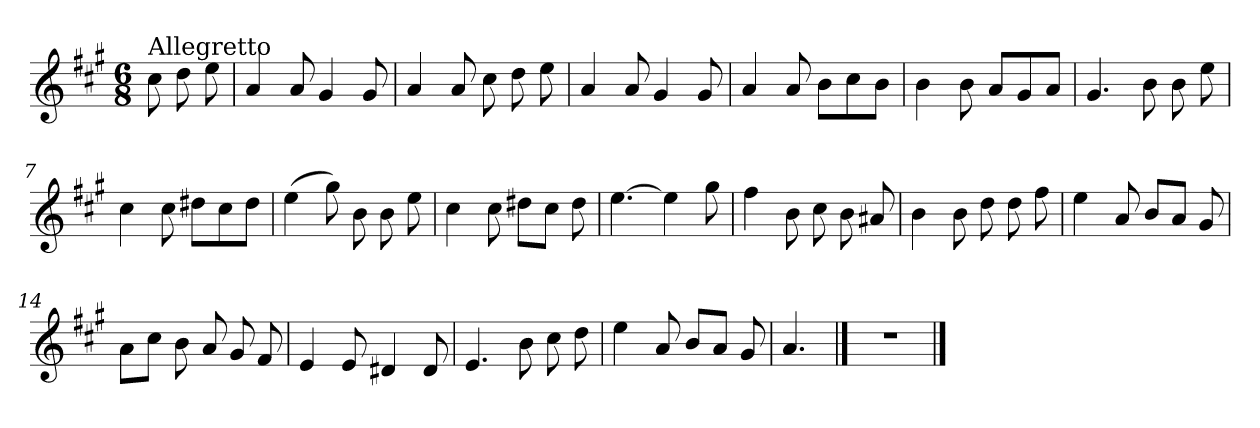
**kern
*part1
*staff1
*clefG2
*k[f#c#g#]
*A:
*M6/8
=
!LO:TX:a:t=Allegretto
8cc#\
8dd\
8ee\
=1
4a/
8a/
4g#/
8g#/
=2
4a/
8a/
8cc#\
8dd\
8ee\
=3
4a/
8a/
4g#/
8g#/
=4
4a/
8a/
8b\L
8cc#\
8b\J
=5
4b\
8b\
8a/L
8g#/
8a/J
!!LO:LB:g=z
=6
4.g#/
8b\
8b\
8ee\
=7
4cc#\
8cc#\
8dd#X\L
8cc#\
8dd#\J
=8
(>4ee\
8gg#\)
8b\
8b\
8ee\
=9
4cc#\
8cc#\
8dd#X\L
8cc#\J
8dd#\
=10
[4.ee\
4ee\]
8gg#\
=11
4ff#\
8b\
8cc#\
8b\
8a#X/
=12
4b\
8b\
8dd\
8dd\
8ff#\
!!LO:LB:g=z
=13
4ee\
8a/
8b/L
8a/J
8g#/
=14
8a\L
8cc#\J
8b\
8a/
8g#/
8f#/
=15
4e/
8e/
4d#X/
8d#/
=16
4.e/
8b\
8cc#\
8dd\
=17
4ee\
8a/
8b/L
8a/J
8g#/
=18
4.a/
==19
!LO:N:vis=2
2.r
==
*-
